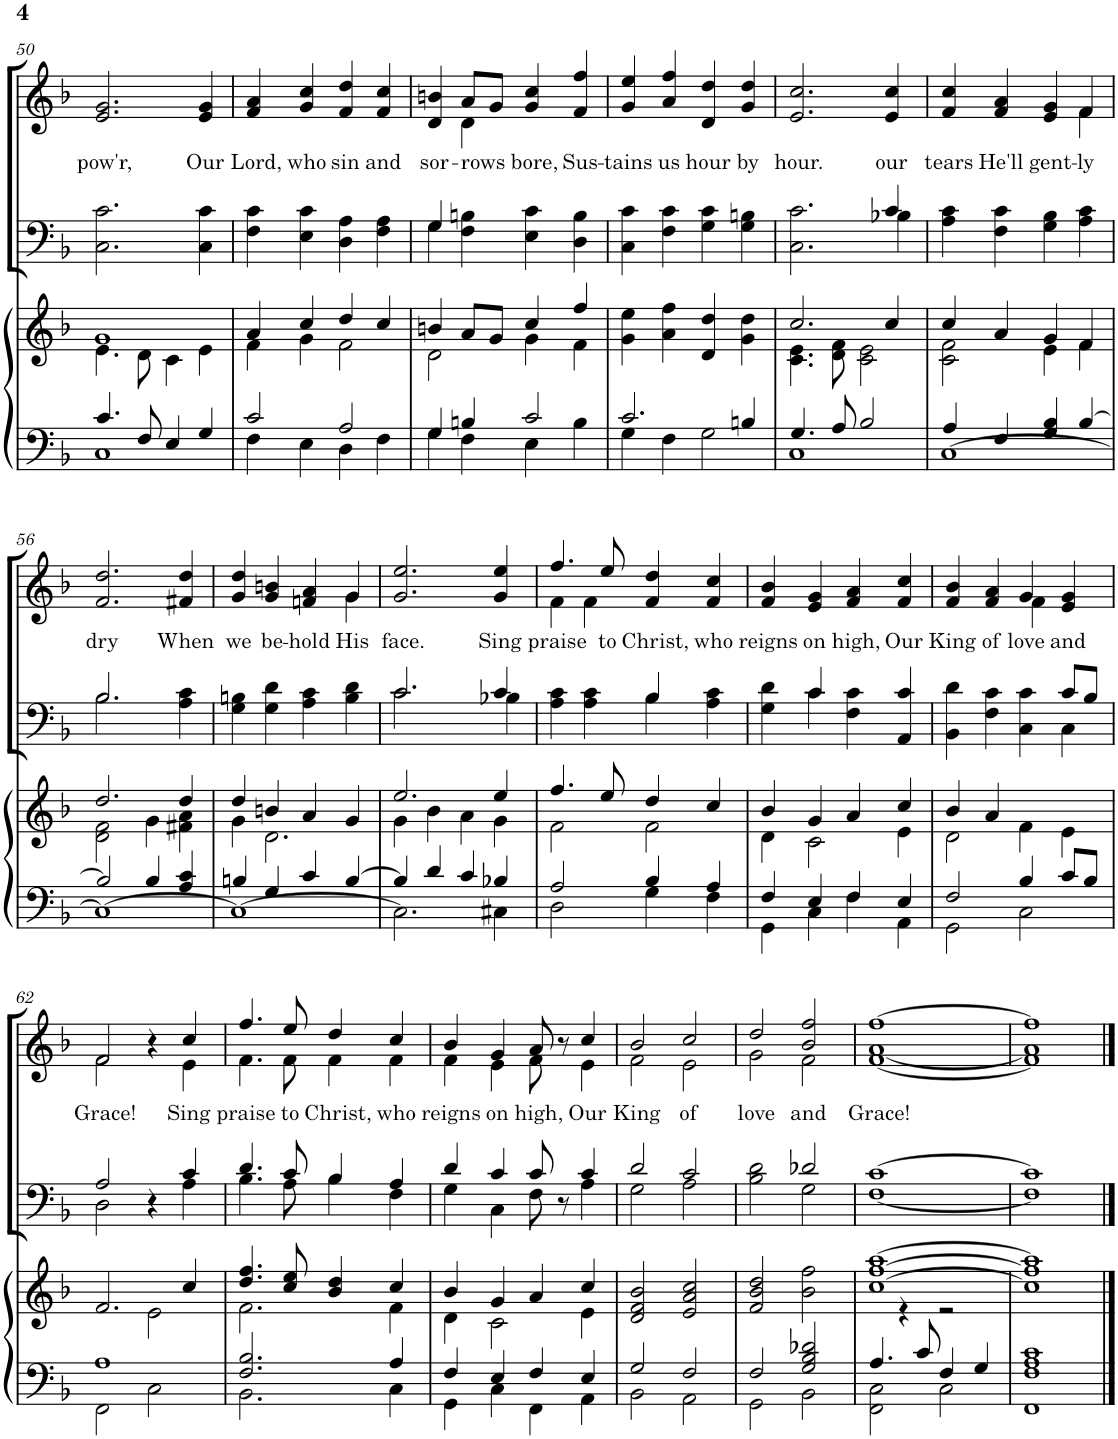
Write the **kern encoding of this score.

**kern	**kern	**kern	**kern	**text
*part3	*part3	*part2	*part1	*part1
*staff4	*staff3	*staff2	*staff1	*staff1
*I"Pipe Organ	*	*I"T B	*I"S A	*
*I'Org.	*	*I'T B	*I'S A	*
!!LO:PB:g=z
*clefF4	*clefG2	*clefF4	*clefG2	*
*k[b-]	*k[b-]	*k[b-]	*k[b-]	*
*M4/4	*M4/4	*M4/4	*M4/4	*
=50	=50	=50	=50	=50
*^	*^	*	*	*
!	!	!	!	!	!	!LO:LY:b
4.c/	1C	1g	4.e\	2.C\ 2.c\	2.e/ 2.g/	pow'r,
8F/	.	.	8d\	.	.	.
4E/	.	.	4c\	.	.	.
!	!	!	!	!	!	!LO:LY:b
4G/	.	.	4e\	4C\ 4c\	4e/ 4g/	Our
=51	=51	=51	=51	=51	=51	=51
!	!	!	!	!	!	!LO:LY:b
2c/	4F\	4a/	4f\	4F\ 4c\	4f/ 4a/	Lord,
!	!	!	!	!	!	!LO:LY:b
.	4E\	4cc/	4g\	4E\ 4c\	4g/ 4cc/	who
!	!	!	!	!	!	!LO:LY:b
2A/	4D\	4dd/	2f\	4D\ 4A\	4f/ 4dd/	sin
!	!	!	!	!	!	!LO:LY:b
.	4F\	4cc/	.	4F\ 4A\	4f/ 4cc/	and
=52	=52	=52	=52	=52	=52	=52
*	*	*	*	*^	*	*
!	!	!	!	!	!	!	!LO:LY:b
*	*	*	*	*	*	*^	*
4G/	4G\	4bn/	2d\	4G/	4G\	4d/ 4bn/	4ryy	sor-
!	!	!	!	!	!	!	!	!LO:LY:b
4Bn/	4F\	8a/L	.	2.ryy	4F\ 4Bn\	8a/L	4d\	-rows
.	.	8g/J	.	.	.	8g/J	.	.
!	!	!	!	!	!	!	!	!LO:LY:b
2c/	4E\	4cc/	4g\	.	4E\ 4c\	4g/ 4cc/	2ryy	bore,
!	!	!	!	!	!	!	!	!LO:LY:b
.	4B\	4ff/	4f\	.	4D\ 4B\	4f/ 4ff/	.	Sus-
*	*	*	*	*	*	*v	*v	*
=53	=53	=53	=53	=53	=53	=53	=53
!	!	!	!	!	!	!	!LO:LY:b
*	*	*v	*v	*	*	*	*
*	*	*	*v	*v	*	*
2.c/	4G\	4g\ 4ee\	4C\ 4c\	4g/ 4ee/	-tains
!	!	!	!	!	!LO:LY:b
.	4F\	4a\ 4ff\	4F\ 4c\	4a/ 4ff/	us
!	!	!	!	!	!LO:LY:b
.	2G\	4d/ 4dd/	4G\ 4c\	4d/ 4dd/	hour
!	!	!	!	!	!LO:LY:b
4Bn/	.	4g\ 4dd\	4G\ 4Bn\	4g/ 4dd/	by
=54	=54	=54	=54	=54	=54
*	*	*^	*^	*	*
!	!	!	!	!	!	!	!LO:LY:b
4.G/	1C	2.cc/	4.c\ 4.e\	2.C\ 2.c\	2.ryy	2.e/ 2.cc/	hour.
8A/	.	.	8d\ 8f\	.	.	.	.
2B-/	.	.	2c\ 2e\	.	.	.	.
!	!	!	!	!	!	!	!LO:LY:b
.	.	4cc/	.	4c/	4B-X\	4e/ 4cc/	our
=55	=55	=55	=55	=55	=55	=55	=55
!	!	!	!	!	!	!	!LO:LY:b
*	*	*	*	*v	*v	*^	*
4A/	[1C	4cc/	2c\ 2f\	4A\ 4c\	4f/ 4cc/	2.ryy	tears
!	!	!	!	!	!	!	!LO:LY:b
4F/	.	4a/	.	4F\ 4c\	4f/ 4a/	.	He'll
!	!	!	!	!	!	!	!LO:LY:b
4G/ 4B-/	.	4g/	4e\	4G\ 4B-\	4e/ 4g/	.	gent-
!	!	!	!	!	!	!	!LO:LY:b
[4B-/	.	4f/	4f\	4A\ 4c\	4f/	4f\	-ly
!!LO:LB:g=z
=56	=56	=56	=56	=56	=56	=56	=56
*	*	*	*	*^	*	*	*
!	!	!	!	!	!	!	!	!LO:LY:b
*	*	*	*	*	*	*v	*v	*
2B-/]	1C_	2.dd/	2d\ 2f\	2.B-/	2.B-\	2.f/ 2.dd/	dry
4B-/	.	.	4g\	.	.	.	.
!	!	!	!	!	!	!	!LO:LY:b
4A/ 4c/	.	4dd/	4f#X\ 4a\	4ryy	4A\ 4c\	4f#X/ 4dd/	When
=57	=57	=57	=57	=57	=57	=57	=57
!	!	!	!	!	!	!	!LO:LY:b
*	*	*	*	*v	*v	*^	*
4Bn/	1C_	4dd/	4g\	4G\ 4Bn\	4g/ 4dd/	2.ryy	we
!	!	!	!	!	!	!	!LO:LY:b
4G/	.	4bn/	2.d\	4G\ 4d\	4g/ 4bn/	.	be-
!	!	!	!	!	!	!	!LO:LY:b
4c/	.	4a/	.	4A\ 4c\	4fn/ 4a/	.	-hold
!	!	!	!	!	!	!	!LO:LY:b
[4B/	.	4g/	.	4B\ 4d\	4g/	4g\	His
=58	=58	=58	=58	=58	=58	=58	=58
*	*	*	*	*^	*	*	*
!	!	!	!	!	!	!	!	!LO:LY:b
*	*	*	*	*	*	*v	*v	*
4B/]	2.C\]	2.ee/	4g\	2.c/	2.c\	2.g/ 2.ee/	face.
4d/	.	.	4b-\	.	.	.	.
4c/	.	.	4a\	.	.	.	.
!	!	!	!	!	!	!	!LO:LY:b
4B-X/	4C#X\	4ee/	4g\	4c/	4B-X\	4g/ 4ee/	Sing
=59	=59	=59	=59	=59	=59	=59	=59
!	!	!	!	!	!	!	!LO:LY:b
*	*	*	*	*	*	*^	*
2A/	2D\	4.ff/	2f\	2ryy	4A\ 4c\	4.ff/	4f\	praise
.	.	.	.	.	4A\ 4c\	.	4f\	.
!	!	!	!	!	!	!	!	!LO:LY:b
.	.	8ee/	.	.	.	8ee/	.	to
!	!	!	!	!	!	!	!	!LO:LY:b
4B-/	4G\	4dd/	2f\	4B-/	4B-\	4f/ 4dd/	2ryy	Christ,
!	!	!	!	!	!	!	!	!LO:LY:b
4A/	4F\	4cc/	.	4ryy	4A\ 4c\	4f/ 4cc/	.	who
*	*	*	*	*	*	*v	*v	*
=60	=60	=60	=60	=60	=60	=60	=60
!	!	!	!	!	!	!	!LO:LY:b
4F/	4GG\	4b-/	4d\	4ryy	4G\ 4d\	4f/ 4b-/	reigns
!	!	!	!	!	!	!	!LO:LY:b
4E/	4C\	4g/	2c\	4c/	4c\	4e/ 4g/	on
!	!	!	!	!	!	!	!LO:LY:b
4F/	4F\	4a/	.	4ryy	4F\ 4c\	4f/ 4a/	high,
!	!	!	!	!	!	!	!LO:LY:b
4E/	4AA\	4cc/	4e\	4AA/ 4c/	4ryy	4f/ 4cc/	Our
=61	=61	=61	=61	=61	=61	=61	=61
!	!	!	!	!	!	!	!LO:LY:b
*	*	*	*	*	*	*^	*
2F/	2GG\	4b-/	2d\	2.ryy	4BB-\ 4d\	4f/ 4b-/	2ryy	King
!	!	!	!	!	!	!	!	!LO:LY:b
.	.	4a/	.	.	4F\ 4c\	4f/ 4a/	.	of
!	!	!	!	!	!	!	!	!LO:LY:b
4B-/	2C\	2ryy	4f\	.	4C\ 4c\	4g/	4f\	love
!	!	!	!	!	!	!	!	!LO:LY:b
8c/L	.	.	4e\	8c/L	4C\	4e/ 4g/	4ryy	and
8B-/J	.	.	.	8B-/J	.	.	.	.
!!LO:LB:g=z	!!
=62	=62	=62	=62	=62	=62	=62	=62	=62
!	!	!	!	!	!	!	!	!LO:LY:b
1A	2FF\	2.f/	2ryy	2A/	2D\	2f/	2f\	Grace!
.	2C\	.	2e\	4r	4ryy	4r	4ryy	.
!	!	!	!	!	!	!	!	!LO:LY:b
.	.	4cc/	.	4c/	4A\	4cc/	4e\	Sing
=63	=63	=63	=63	=63	=63	=63	=63	=63
!	!	!	!	!	!	!	!	!LO:LY:b
2.F/ 2.B-/	2.BB-\	4.dd/ 4.ff/	2.f\	4.d/	4.B-\	4.ff/	4.f\	praise
!	!	!	!	!	!	!	!	!LO:LY:b
.	.	8cc/ 8ee/	.	8c/	8A\	8ee/	8f\	to
!	!	!	!	!	!	!	!	!LO:LY:b
.	.	4b-/ 4dd/	.	4B-/	4B-\	4dd/	4f\	Christ,
!	!	!	!	!	!	!	!	!LO:LY:b
4A/	4C\	4cc/	4f\	4A/	4F\	4cc/	4f\	who
=64	=64	=64	=64	=64	=64	=64	=64	=64
!	!	!	!	!	!	!	!	!LO:LY:b
4F/	4GG\	4b-/	4d\	4d/	4G\	4b-/	4f\	reigns
!	!	!	!	!	!	!	!	!LO:LY:b
4E/	4C\	4g/	2c\	4c/	4C\	4g/	4e\	on
!	!	!	!	!	!	!	!	!LO:LY:b
4F/	4FF\	4a/	.	8c/	8F\	8a/	8f\	high,
.	.	.	.	8r	8ryy	8r	8ryy	.
!	!	!	!	!	!	!	!	!LO:LY:b
4E/	4AA\	4cc/	4e\	4c/	4A\	4cc/	4e\	Our
=65	=65	=65	=65	=65	=65	=65	=65	=65
!	!	!	!	!	!	!	!	!LO:LY:b
*	*	*v	*v	*	*	*	*	*
2G/	2BB-\	2d/ 2f/ 2b-/	2d/	2G\	2b-/	2f\	King
!	!	!	!	!	!	!	!LO:LY:b
2F/	2AA\	2e/ 2a/ 2cc/	2c/	2A\	2cc/	2e\	of
=66	=66	=66	=66	=66	=66	=66	=66
!	!	!	!	!	!	!	!LO:LY:b
2F/	2GG\	2f/ 2b-/ 2dd/	2ryy	2B-\ 2d\	2dd/	2g\	love
!	!	!	!	!	!	!	!LO:LY:b
2G/ 2B-/ 2d-X/	2BB-\	2b-\ 2ff\	2d-X/	2G\	2b-/ 2ff/	2f\	and
=67	=67	=67	=67	=67	=67	=67	=67
*	*	*^	*	*	*	*	*
!	!	!	!	!	!	!	!	!LO:LY:b
*	*	*	*	*v	*v	*	*	*
*	*	*	*	*	*v	*v	*
4.A/	2FF\ 2C\	[1cc [1ff [1aa	4ryy	[1F [1c	[1f [1a [1ff	Grace!
.	.	.	4r	.	.	.
8c/	.	.	.	.	.	.
4F/	2C\	.	2r	.	.	.
4G/	.	.	.	.	.	.
*v	*v	*	*	*	*	*
*	*v	*v	*	*	*
=68	=68	=68	=68	=68
1FF 1F 1A 1c	1cc] 1ff] 1aa]	1F] 1c]	1f] 1a] 1ff]	.
==	==	==	==	==
*-	*-	*-	*-	*-
